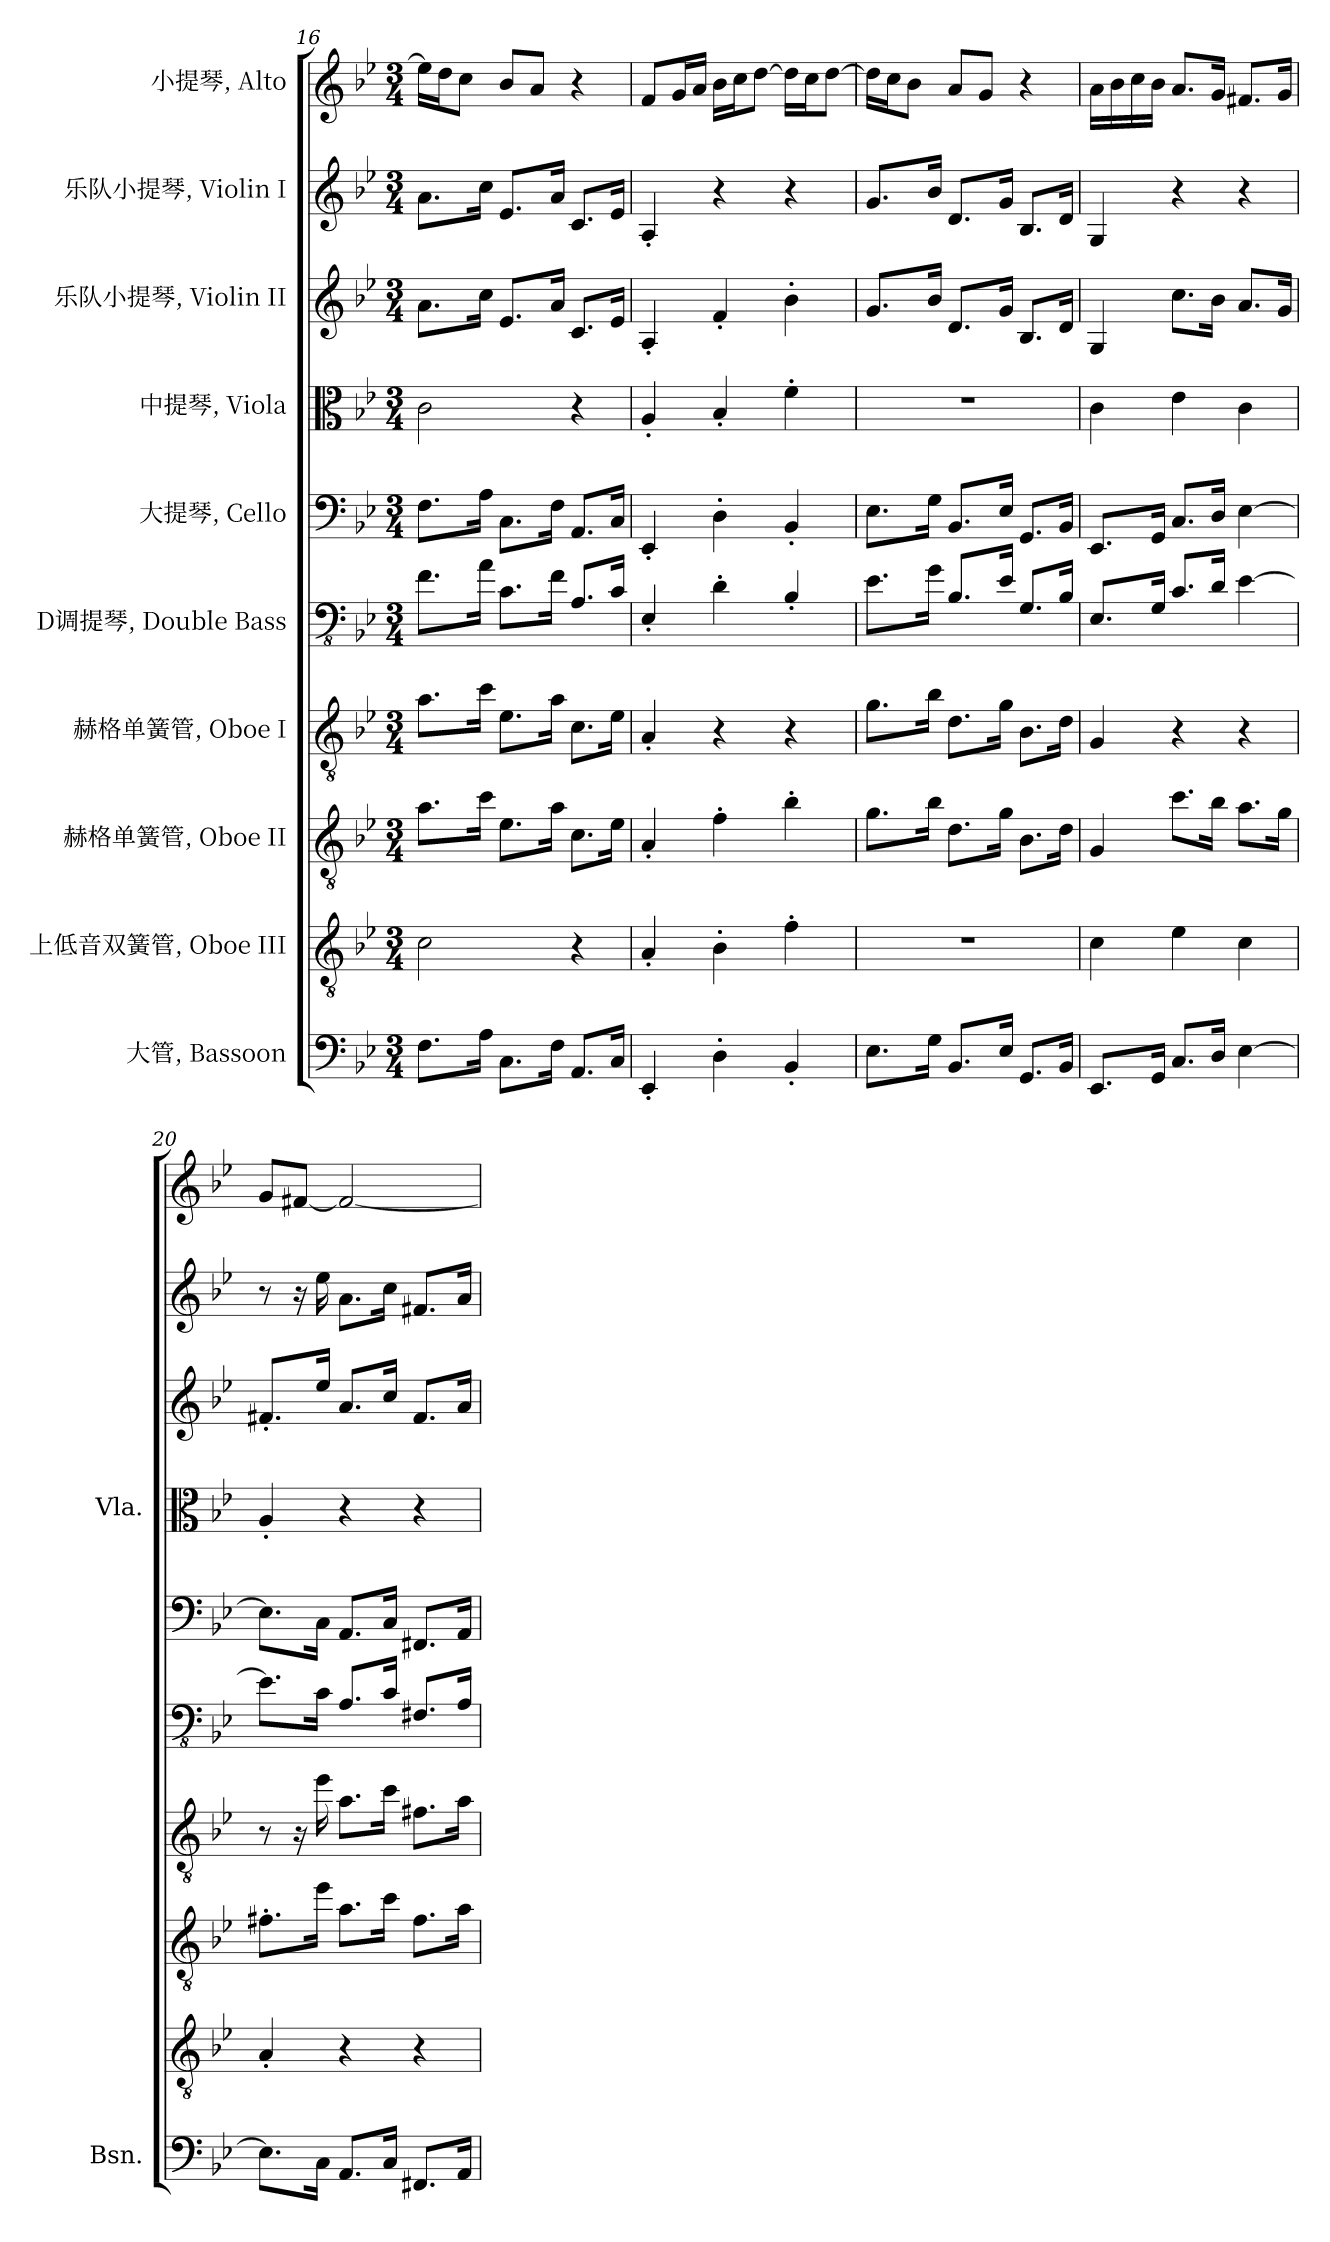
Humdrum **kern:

**kern	**kern	**kern	**kern	**kern	**kern	**kern	**kern	**kern	**kern
*part10	*part9	*part8	*part7	*part6	*part5	*part4	*part3	*part2	*part1
*staff10	*staff9	*staff8	*staff7	*staff6	*staff5	*staff4	*staff3	*staff2	*staff1
*I"大管, Bassoon	*I"上低音双簧管, Oboe III	*I"赫格单簧管, Oboe II	*I"赫格单簧管, Oboe I	*I"D调提琴, Double Bass	*I"大提琴, Cello	*I"中提琴, Viola	*I"乐队小提琴, Violin II	*I"乐队小提琴, Violin I	*I"小提琴, Alto
*I'Bsn.	*	*	*	*	*	*I'Vla.	*	*	*
!!LO:PB:g=z
*clefF4	*clefGv2	*clefGv2	*clefGv2	*clefFv4	*clefF4	*clefC3	*clefG2	*clefG2	*clefG2
*	*	*	*	*ITrd7c12	*	*	*	*	*
*k[b-e-]	*k[b-e-]	*k[b-e-]	*k[b-e-]	*k[b-e-]	*k[b-e-]	*k[b-e-]	*k[b-e-]	*k[b-e-]	*k[b-e-]
*M3/4	*M3/4	*M3/4	*M3/4	*M3/4	*M3/4	*M3/4	*M3/4	*M3/4	*M3/4
=16	=16	=16	=16	=16	=16	=16	=16	=16	=16
8.F\L	2c\	8.a\L	8.a\L	8.FF\L	8.F\L	2c\	8.a\L	8.a\L	16ee-\LL]
.	.	.	.	.	.	.	.	.	16dd\J
.	.	.	.	.	.	.	.	.	8cc\J
16A\Jk	.	16cc\Jk	16cc\Jk	16AA\Jk	16A\Jk	.	16cc\Jk	16cc\Jk	.
8.C\L	.	8.e-\L	8.e-\L	8.CC\L	8.C\L	.	8.e-/L	8.e-/L	8b-/L
.	.	.	.	.	.	.	.	.	8a/J
16F\Jk	.	16a\Jk	16a\Jk	16FF\Jk	16F\Jk	.	16a/Jk	16a/Jk	.
8.AA/L	4r	8.c\L	8.c\L	8.AAA/L	8.AA/L	4r	8.c/L	8.c/L	4r
16C/Jk	.	16e-\Jk	16e-\Jk	16CC/Jk	16C/Jk	.	16e-/Jk	16e-/Jk	.
=17	=17	=17	=17	=17	=17	=17	=17	=17	=17
4EE-'/	4A'/	4A'/	4A'/	4EEE-'/	4EE-'/	4A'/	4A'/	4A'/	8f/L
.	.	.	.	.	.	.	.	.	16g/L
.	.	.	.	.	.	.	.	.	16a/JJ
4D'\	4B-'\	4f'\	4r	4DD'\	4D'\	4B-'/	4f'/	4r	16b-\LL
.	.	.	.	.	.	.	.	.	16cc\J
.	.	.	.	.	.	.	.	.	[8dd\J
4BB-'/	4f'\	4b-'\	4r	4BBB-'/	4BB-'/	4f'\	4b-'\	4r	16dd\LL]
.	.	.	.	.	.	.	.	.	16cc\J
.	.	.	.	.	.	.	.	.	[8dd\J
=18	=18	=18	=18	=18	=18	=18	=18	=18	=18
8.E-\L	2.r	8.g\L	8.g\L	8.EE-\L	8.E-\L	2.r	8.g/L	8.g/L	16dd\LL]
.	.	.	.	.	.	.	.	.	16cc\J
.	.	.	.	.	.	.	.	.	8b-\J
16G\Jk	.	16b-\Jk	16b-\Jk	16GG\Jk	16G\Jk	.	16b-/Jk	16b-/Jk	.
8.BB-/L	.	8.d\L	8.d\L	8.BBB-/L	8.BB-/L	.	8.d/L	8.d/L	8a/L
.	.	.	.	.	.	.	.	.	8g/J
16E-/Jk	.	16g\Jk	16g\Jk	16EE-/Jk	16E-/Jk	.	16g/Jk	16g/Jk	.
8.GG/L	.	8.B-\L	8.B-\L	8.GGG/L	8.GG/L	.	8.B-/L	8.B-/L	4r
16BB-/Jk	.	16d\Jk	16d\Jk	16BBB-/Jk	16BB-/Jk	.	16d/Jk	16d/Jk	.
=19	=19	=19	=19	=19	=19	=19	=19	=19	=19
8.EE-/L	4c\	4G/	4G/	8.EEE-/L	8.EE-/L	4c\	4G/	4G/	16a\LL
.	.	.	.	.	.	.	.	.	16b-\
.	.	.	.	.	.	.	.	.	16cc\
16GG/Jk	.	.	.	16GGG/Jk	16GG/Jk	.	.	.	16b-\JJ
8.C/L	4e-\	8.cc\L	4r	8.CC/L	8.C/L	4e-\	8.cc\L	4r	8.a/L
16D/Jk	.	16b-\Jk	.	16DD/Jk	16D/Jk	.	16b-\Jk	.	16g/Jk
[4E-\	4c\	8.a\L	4r	[4EE-\	[4E-\	4c\	8.a/L	4r	8.f#X/L
.	.	16g\Jk	.	.	.	.	16g/Jk	.	16g/Jk
!!LO:PB:g=z
=20	=20	=20	=20	=20	=20	=20	=20	=20	=20
8.E-\L]	4A'/	8.f#X'\L	8r	8.EE-\L]	8.E-\L]	4A'/	8.f#X'/L	8r	8g/L
.	.	.	16r	.	.	.	.	16r	[8f#X/J
16C\Jk	.	16ee-\Jk	16ee-\	16CC\Jk	16C\Jk	.	16ee-/Jk	16ee-\	.
8.AA/L	4r	8.a\L	8.a\L	8.AAA/L	8.AA/L	4r	8.a/L	8.a\L	2f#/_
16C/Jk	.	16cc\Jk	16cc\Jk	16CC/Jk	16C/Jk	.	16cc/Jk	16cc\Jk	.
8.FF#X/L	4r	8.f#\L	8.f#X\L	8.FFF#X/L	8.FF#X/L	4r	8.f#/L	8.f#X/L	.
16AA/Jk	.	16a\Jk	16a\Jk	16AAA/Jk	16AA/Jk	.	16a/Jk	16a/Jk	.
=	=	=	=	=	=	=	=	=	=
*-	*-	*-	*-	*-	*-	*-	*-	*-	*-
